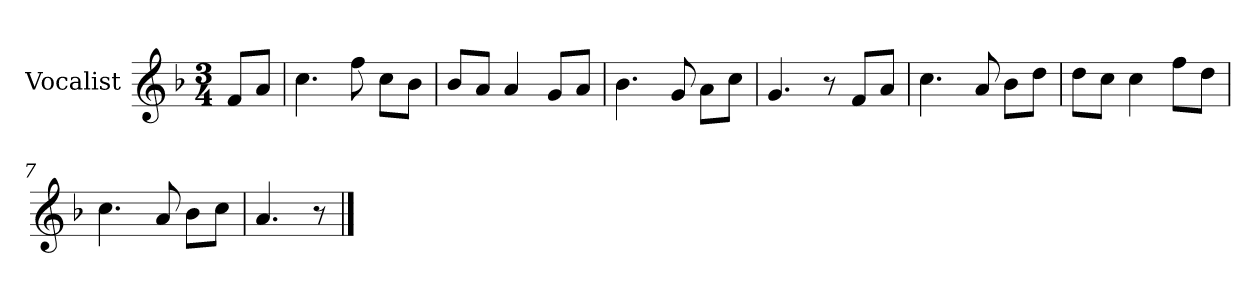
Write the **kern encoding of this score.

**kern
*part1
*staff1
*I"Vocalist
*k[b-]
*F:
*M3/4
=
8fL
8aJ
=1
4.cc
8ff
8ccL
8b-J
=2
8b-L
8aJ
4a
8gL
8aJ
=3
4.b-
8g
8aL
8ccJ
=4
4.g
8r
8fL
8aJ
=5
4.cc
8a
8b-L
8ddJ
=6
8ddL
8ccJ
4cc
8ffL
8ddJ
=7
4.cc
8a
8b-L
8ccJ
=8
4.a
8r
==
*-
